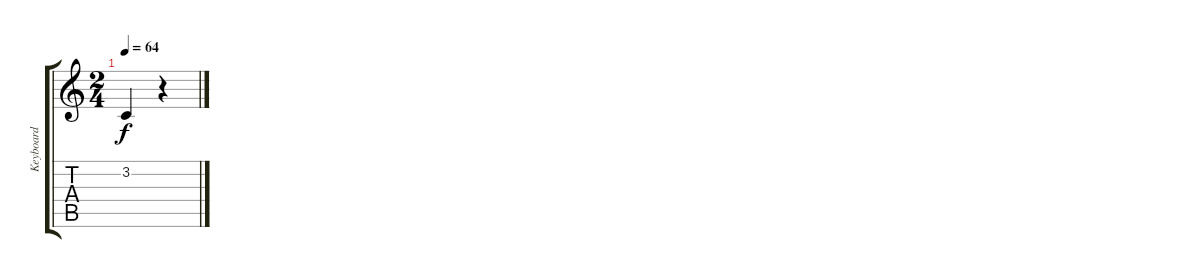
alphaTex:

\track ("Keyboard" "Keyboard") {instrument lead2sawtooth}
\staff {score tabs}
\tuning (D4 A3 F3 C3 G2 C2) {hide}
\ts (2 4)
\tempo 64
\clef g2
\ks c
3.2{t}.4{dy f} r.4
